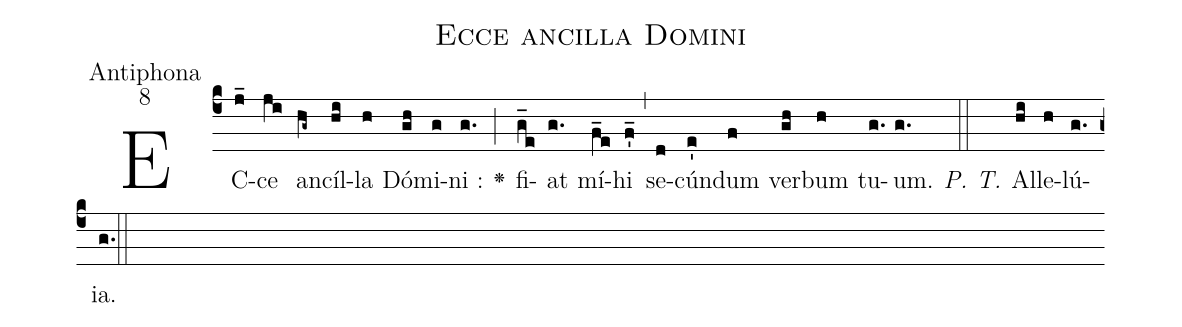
name:Ecce ancilla Domini;
office-part:Antiphona;
mode:8;
def-m1:}{\greseteolcustos{manual}{;
def-m2:\ifx\breakbeforeEuouae\undefined\else;
def-m3:\fi}\ifx\noeuouae\undefined\def\noeuouae{F}\fi\if\noeuouae F{;
def-m4:}\fi;
%%
(c4) EC(j_)ce(ji) an(hg~)cíl(hi)la(h) Dó(gh)mi(g)ni :(g.) <v>\greheightstar</v>(;)
fi(g_e)at(g.) mí(f_e)hi(f'_) (,)
se(d)cún(e')dum(f) ver(gh)bum(h) tu(g.)um.(g.) <i>P. T.</i>(::) Al(hi)le(h)lú(g.[em1])ia.(g.) (::[em2]z[em3])

E(j) u(j) o(h) u(j) a(k) e.(j.) (::[em4])
